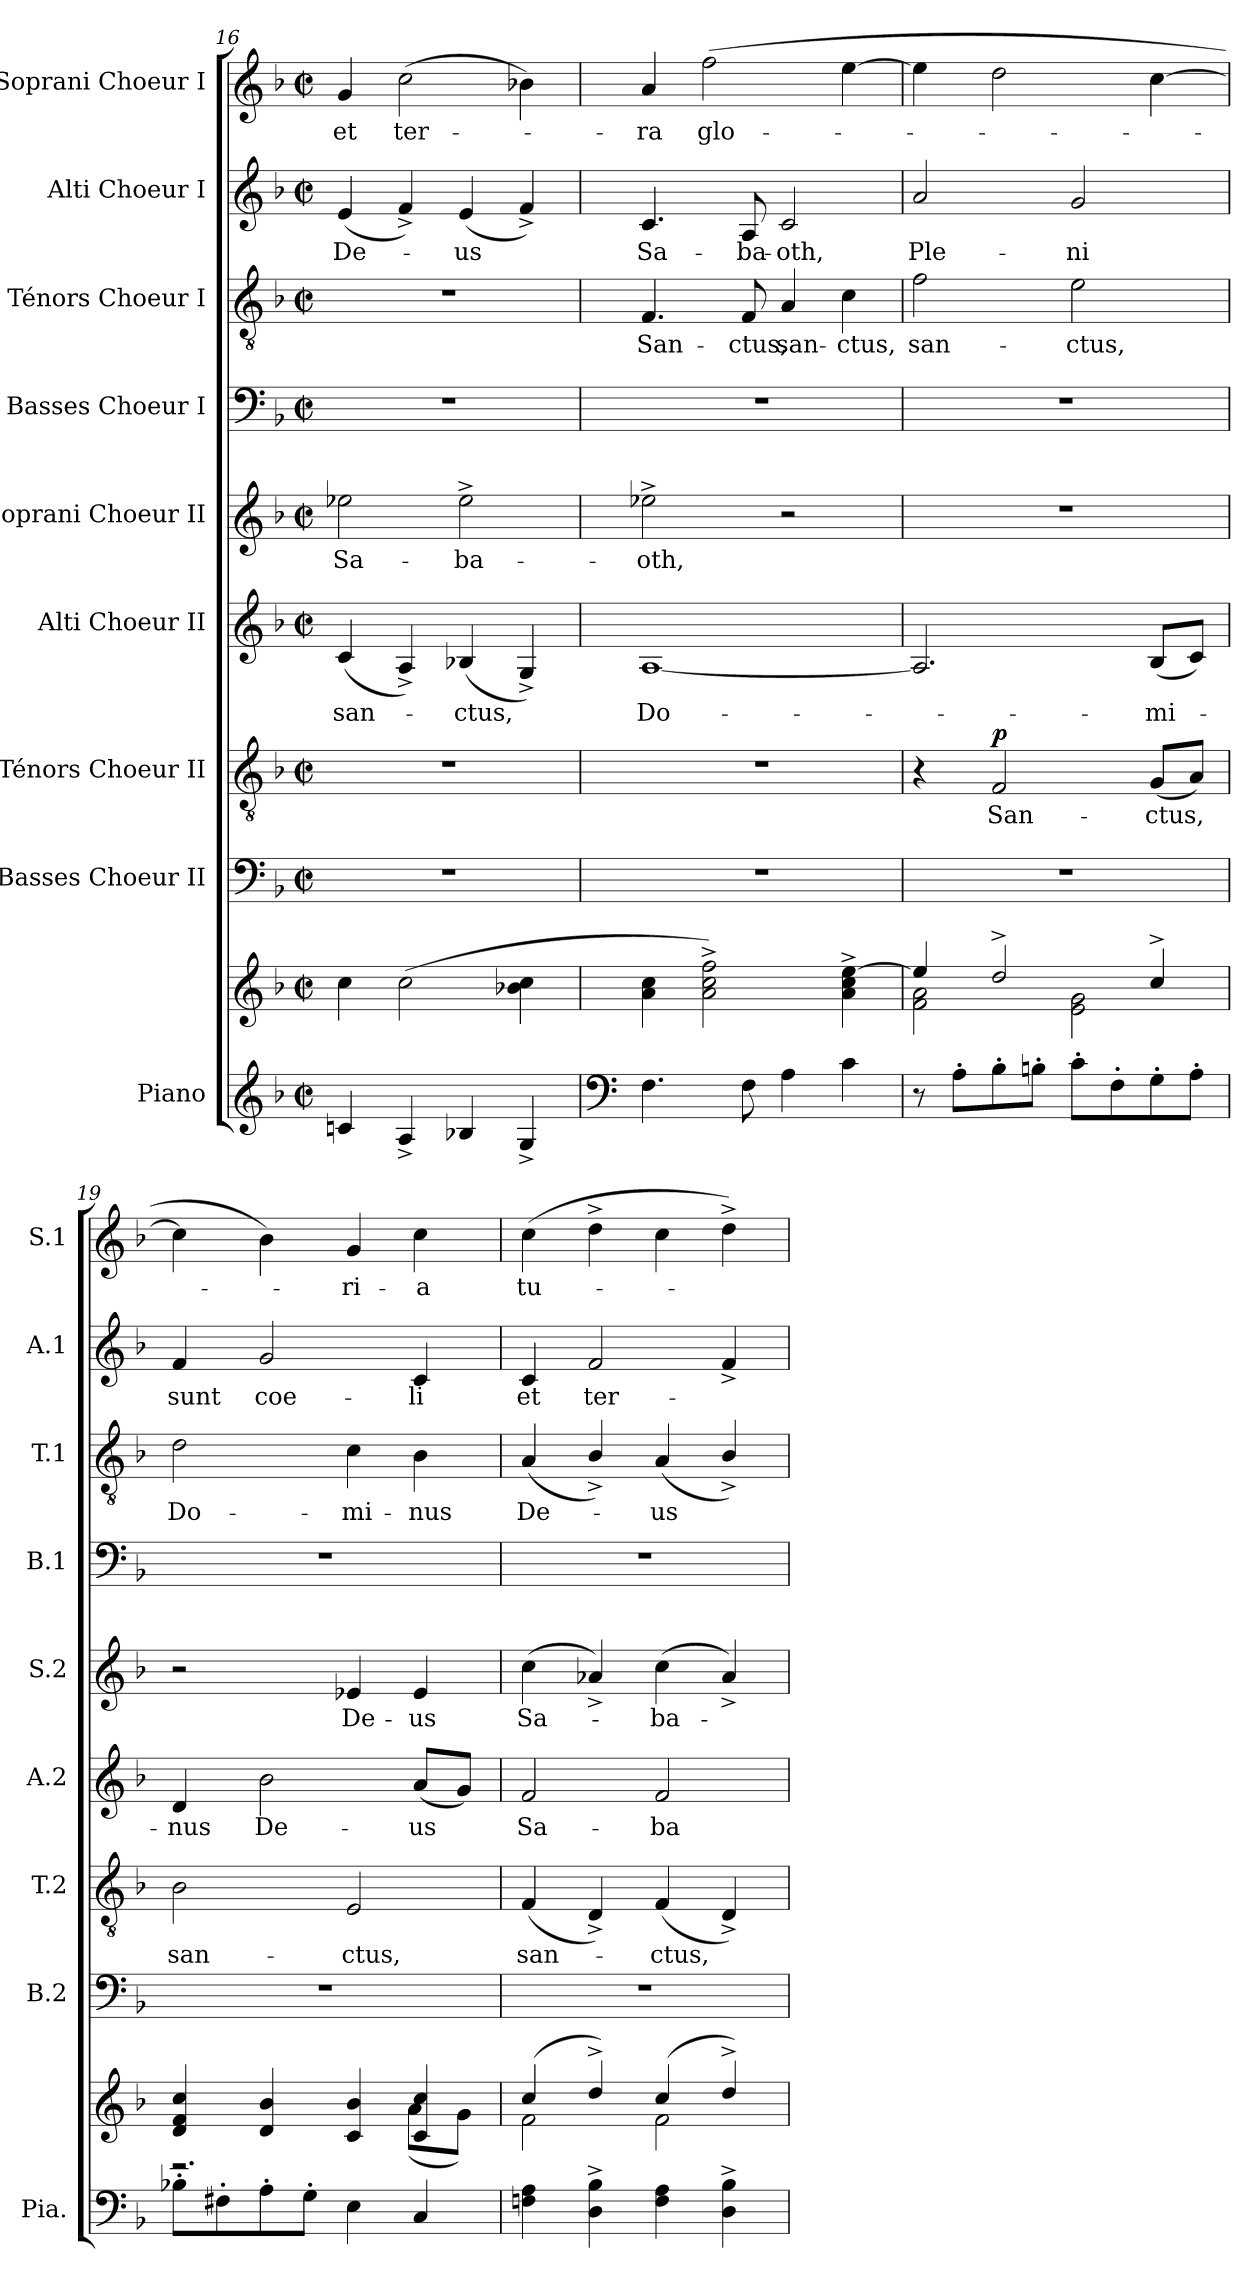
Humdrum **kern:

**kern	**kern	**kern	**kern	**text	**dynam	**kern	**text	**kern	**text	**kern	**kern	**text	**kern	**text	**kern	**text
*part9	*part9	*part8	*part7	*part7	*part7	*part6	*part6	*part5	*part5	*part4	*part3	*part3	*part2	*part2	*part1	*part1
*staff10	*staff9	*staff8	*staff7	*staff7	*staff7	*staff6	*staff6	*staff5	*staff5	*staff4	*staff3	*staff3	*staff2	*staff2	*staff1	*staff1
*I"Piano	*	*I"Basses Choeur II	*I"Ténors Choeur II	*	*	*I"Alti Choeur II	*	*I"Soprani Choeur II	*	*I"Basses Choeur I	*I"Ténors Choeur I	*	*I"Alti Choeur I	*	*I"Soprani Choeur I	*
*I'Pia.	*	*I'B.2	*I'T.2	*	*	*I'A.2	*	*I'S.2	*	*I'B.1	*I'T.1	*	*I'A.1	*	*I'S.1	*
*clefG2	*clefG2	*clefF4	*clefGv2	*	*	*clefG2	*	*clefG2	*	*clefF4	*clefGv2	*	*clefG2	*	*clefG2	*
*	*	*	*	*	*	*	*	*ITrd2c3	*	*	*	*	*	*	*	*
*k[b-]	*k[b-]	*k[b-]	*k[b-]	*	*	*k[b-]	*	*k[f#c#]	*	*k[b-]	*k[b-]	*	*k[b-]	*	*k[b-]	*
*M2/2	*M2/2	*M2/2	*M2/2	*	*	*M2/2	*	*M2/2	*	*M2/2	*M2/2	*	*M2/2	*	*M2/2	*
*met(c|)	*met(c|)	*met(c|)	*met(c|)	*	*	*met(c|)	*	*met(c|)	*	*met(c|)	*met(c|)	*	*met(c|)	*	*met(c|)	*
=16	=16	=16	=16	=16	=16	=16	=16	=16	=16	=16	=16	=16	=16	=16	=16	=16
4cn/	4cc\	1r	1r	.	.	(4c/	san-	2ccni\	Sa-	1r	1r	.	(4e/	De-	4gi/	et
4A^/	(2cc\	.	.	.	.	4A^/)	.	.	.	.	.	.	4f^/)	.	(2cci\	ter-
4B-X/	.	.	.	.	.	(4B-X/	-ctus,	2cc^i\	-ba-	.	.	.	(4e/	-us	.	.
4G^/	4b-X\ 4cc\	.	.	.	.	4G^/)	.	.	.	.	.	.	4f^/)	.	4b-Xi\)	.
=17	=17	=17	=17	=17	=17	=17	=17	=17	=17	=17	=17	=17	=17	=17	=17	=17
*clefF4	*	*	*	*	*	*	*	*	*	*	*	*	*	*	*	*
4.F\	4a\ 4cc\	1r	1r	.	.	[1A	Do-	2ccn^i\	-oth,	1r	4.F/	San-	4.c/	Sa-	4ai/	-ra
.	2a\^ 2cc\^ 2ff\^)	.	.	.	.	.	.	.	.	.	.	.	.	.	(2ffi\	glo-
8F\	.	.	.	.	.	.	.	.	.	.	8F/	-ctus,	8A/	-ba-	.	.
4A\	.	.	.	.	.	.	.	2r	.	.	4A/	san-	2c/	-oth,	.	.
4c\	4a\^ 4cc\^ [4ee\^	.	.	.	.	.	.	.	.	.	4c\	-ctus,	.	.	[4eei\	.
!!LO:PB:g=z
=18	=18	=18	=18	=18	=18	=18	=18	=18	=18	=18	=18	=18	=18	=18	=18	=18
*	*^	*	*	*	*	*	*	*	*	*	*	*	*	*	*	*
8r	4ee/]	2f\ 2a\	1r	4r	.	.	2.A/]	.	1r	.	1r	2f\	san-	2a/	Ple-	4eei\]	.
8A'\L	.	.	.	.	.	.	.	.	.	.	.	.	.	.	.	.	.
!	!	!	!	!	!	!LO:DY:a	!	!	!	!	!	!	!	!	!	!	!
8B-'\	2dd^/	.	.	2F/	San-	p	.	.	.	.	.	.	.	.	.	2ddi\	.
8Bn'\J	.	.	.	.	.	.	.	.	.	.	.	.	.	.	.	.	.
8c'\L	.	2e\ 2g\	.	.	.	.	.	.	.	.	.	2e\	-ctus,	2g/	-ni	.	.
8F'\	.	.	.	.	.	.	.	.	.	.	.	.	.	.	.	.	.
8G'\	4cc^/	.	.	(8G/L	-ctus,	.	(8B-/L	-mi-	.	.	.	.	.	.	.	[4cci\	.
8A'\J	.	.	.	8A/J)	.	.	8c/J)	.	.	.	.	.	.	.	.	.	.
=19	=19	=19	=19	=19	=19	=19	=19	=19	=19	=19	=19	=19	=19	=19	=19	=19	=19
8B-X'\L	4d/ 4f/ 4cc/	2.r	1r	2B-\	san-	.	4d/	-nus	2r	.	1r	2d\	Do-	4f/	sunt	4cci\]	.
8F#X'\	.	.	.	.	.	.	.	.	.	.	.	.	.	.	.	.	.
8A'\	4d/ 4b-/	.	.	.	.	.	2b-\	De-	.	.	.	.	.	2g/	coe-	4b-i\)	.
8G'\J	.	.	.	.	.	.	.	.	.	.	.	.	.	.	.	.	.
4E\	4c/ 4b-/	.	.	2E/	-ctus,	.	.	.	4cni/	De-	.	4c\	-mi-	.	.	4gi/	-ri-
4C/	4c/ 4cc/	(8a\L	.	.	.	.	(8a/L	-us	4ci/	-us	.	4B-\	-nus	4c/	-li	4cci\	-a
.	.	8g\J)	.	.	.	.	8g/J)	.	.	.	.	.	.	.	.	.	.
=20	=20	=20	=20	=20	=20	=20	=20	=20	=20	=20	=20	=20	=20	=20	=20	=20	=20
4Fn\ 4A\	(4cc/	2f\	1r	(4F/	san-	.	2f/	Sa-	(4ai\	Sa-	1r	(>4A/	De-	4c/	et	(4cci\	tu-
4D\^ 4B-\^	4dd^/)	.	.	4D^/)	.	.	.	.	4fn^i/)	.	.	4B-^/)	.	2f/	ter-	4dd^i\	.
4F\ 4A\	(4cc/	2f\	.	(4F/	-ctus,	.	2f/	-ba-	(4ai\	-ba-	.	(>4A/	-us	.	.	4cci\	.
4D\^ 4B-\^	4dd^/)	.	.	4D^/)	.	.	.	.	4f^i/)	.	.	4B-^/)	.	4f^/	.	4dd^i\)	.
*	*v	*v	*	*	*	*	*	*	*	*	*	*	*	*	*	*	*
=	=	=	=	=	=	=	=	=	=	=	=	=	=	=	=	=
*-	*-	*-	*-	*-	*-	*-	*-	*-	*-	*-	*-	*-	*-	*-	*-	*-
